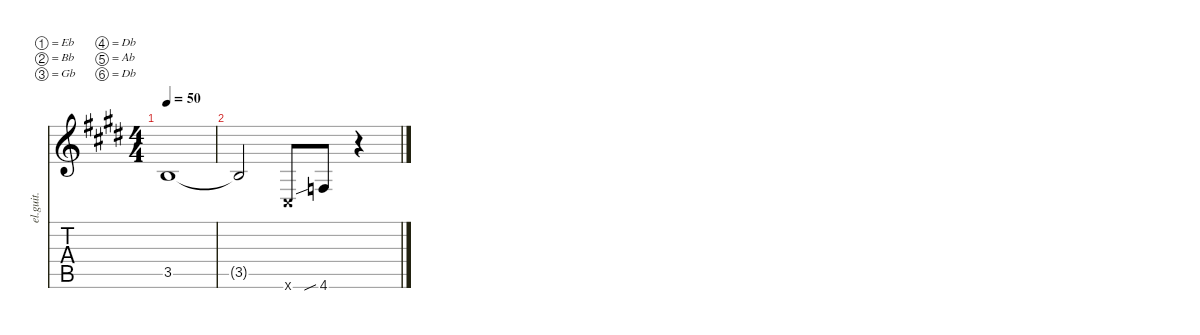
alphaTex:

\defaultSystemsLayout 4
\hideDynamics
\bracketExtendMode nobrackets
\otherSystemsTrackNameOrientation horizontal
\track ("Gutiar 2" "el.guit.") {instrument electricguitarclean}
\staff {score tabs}
\tuning (Eb4 Bb3 Gb3 Db3 Ab2 Db2)
\ts (4 4)
\tempo 50
\clef g2
\ks c#minor
3.5{t acc forcenatural}.1{dy f beam Up} |
3.5{t acc forcenatural}.2{beam Up} 0.6{x acc #}.8{beam Up} 4.6{sib acc forcenatural}.8{beam Up} r.4{beam Up}
